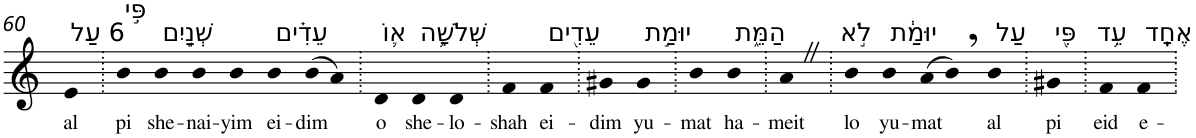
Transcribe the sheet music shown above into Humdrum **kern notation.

**kern	**text
*part1	*part1
*staff1	*staff1
*I"Piano	*
*I'Pno	*
!!LO:PB:g=z
*clefG2	*
*k[]	*
=60	=60
!LO:TX:a:t=6 עַל	!
!	!LO:LY:b
4e	al
=61.	=61.
!LO:TX:a:t=פִּ֣י	!
!	!LO:LY:b
4b	pi
!LO:TX:a:t=שְׁנַ֣יִם	!
!	!LO:LY:b
4b	she-
!	!LO:LY:b
4b	-nai-
!	!LO:LY:b
4b	-yim
!LO:TX:a:t=עֵדִ֗ים	!
!	!LO:LY:b
4b	ei-
!	!LO:LY:b
(8b	-dim
8a)	.
=62.	=62.
!LO:TX:a:t=א֛וֹ	!
!	!LO:LY:b
4d	o
!LO:TX:a:t=שְׁלֹשָׁ֥ה	!
!	!LO:LY:b
4d	she-
!	!LO:LY:b
4d	-lo-
=63.	=63.
!	!LO:LY:b
4f	-shah
!LO:TX:a:t=עֵדִ֖ים	!
!	!LO:LY:b
4f	ei-
=64.	=64.
!	!LO:LY:b
4g#X	-dim
!LO:TX:a:t=יוּמַ֣ת	!
!	!LO:LY:b
4g#	yu-
=65.	=65.
!	!LO:LY:b
4b	-mat
!LO:TX:a:t=הַמֵּ֑ת	!
!	!LO:LY:b
4b	ha-
=66.	=66.
!	!LO:LY:b
4aZ	-meit
=67.	=67.
!LO:TX:a:t=לֹ֣א	!
!	!LO:LY:b
4b	lo
!LO:TX:a:t=יוּמַ֔ת	!
!	!LO:LY:b
4b	yu-
!	!LO:LY:b
(8a	-mat
8b,)	.
!LO:TX:a:t=עַל	!
!	!LO:LY:b
4b	al
=68.	=68.
!LO:TX:a:t=פִּ֖י	!
!	!LO:LY:b
4g#X	pi
=69.	=69.
!LO:TX:a:t=עֵ֥ד	!
!	!LO:LY:b
4f	eid
!LO:TX:a:t=אֶחָֽד	!
!	!LO:LY:b
4f	e-
=.	=.
*-	*-
